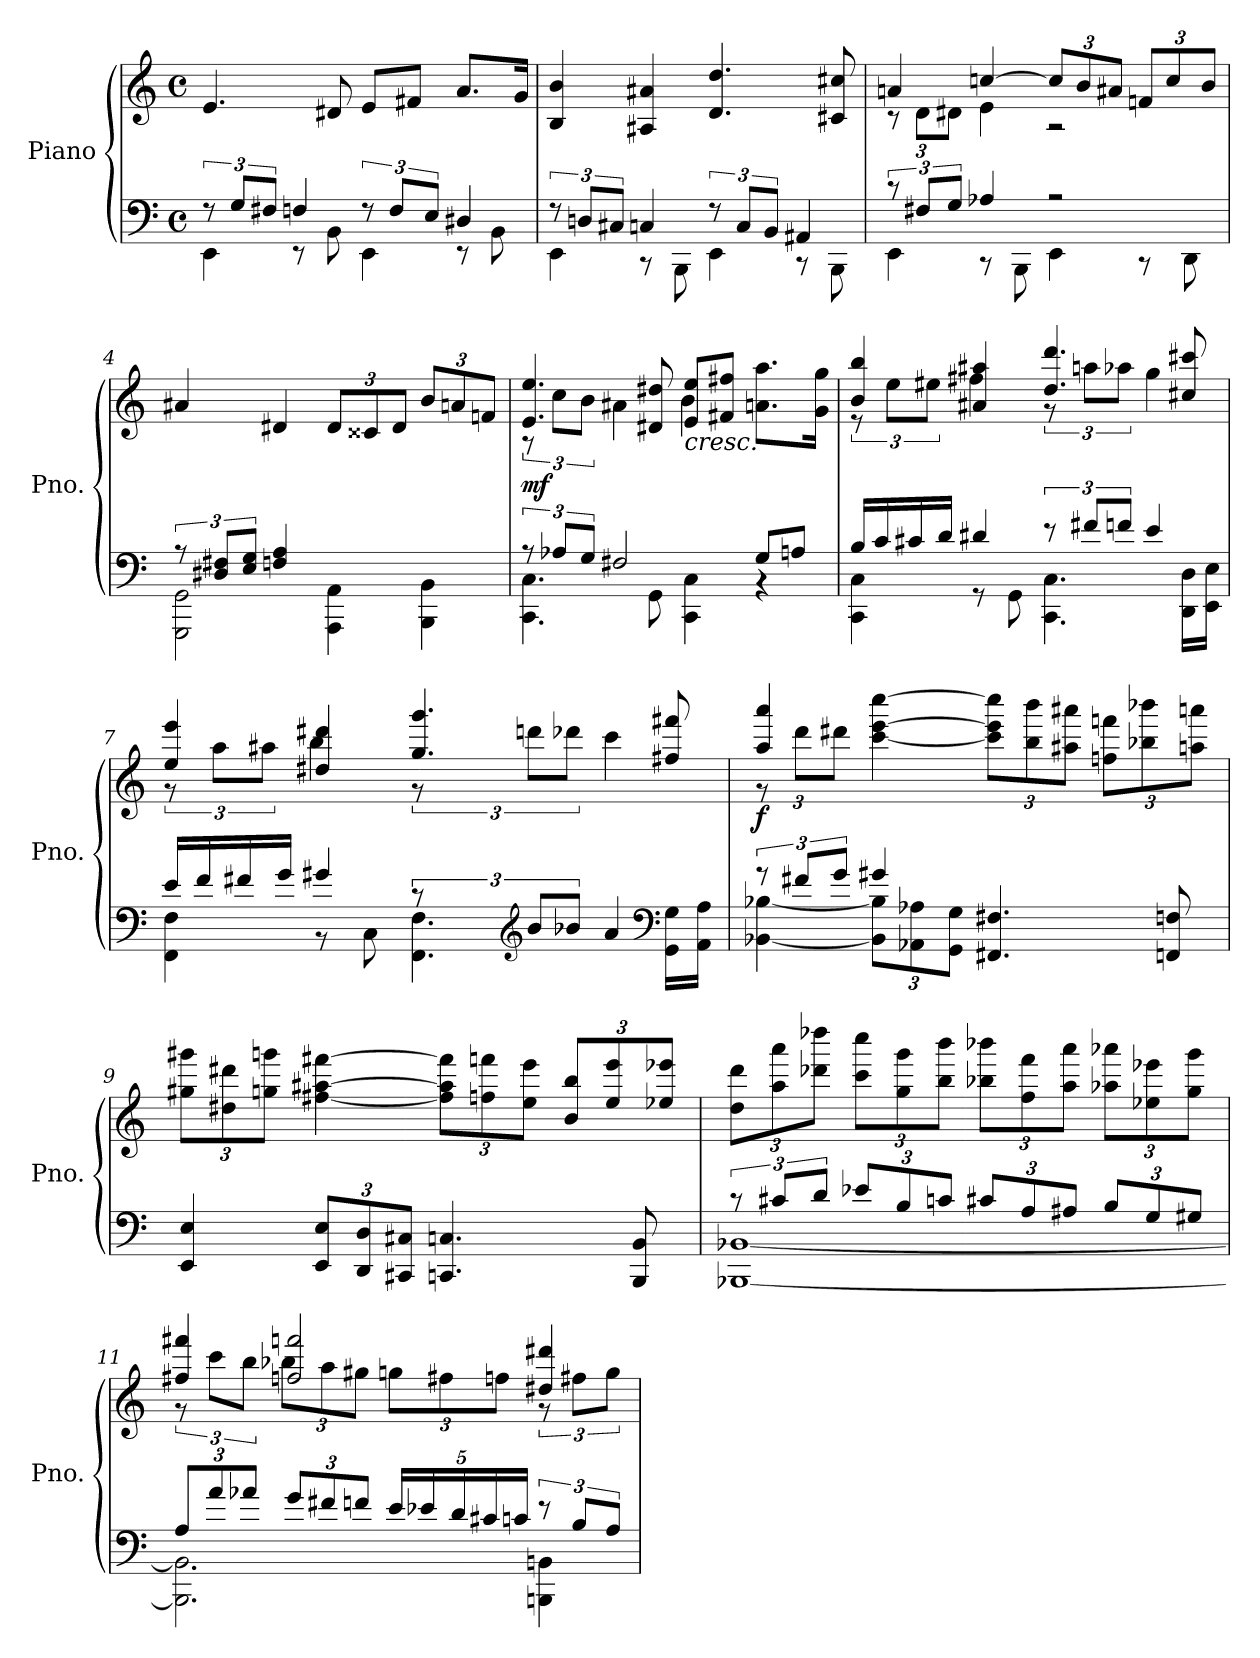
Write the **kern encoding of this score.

**kern	**kern	**dynam
*part1	*part1	*part1
*staff2	*staff1	*staff1/2
*I"Piano	*	*
*I'Pno.	*	*
*clefF4	*clefG2	*
*k[]	*k[]	*
*M4/4	*M4/4	*
*met(c)	*met(c)	*
*MM72	*MM72	*
=1	=1	=1
*^	*	*
12r	4EE\	4.e/	.
12G/L	.	.	.
12F#X/J	.	.	.
4Fn/	8r	.	.
.	8BB\	8d#X/	.
12r	4EE\	8e/L	.
12F/L	.	.	.
.	.	8f#X/J	.
12E/J	.	.	.
4D#X/	8r	8.a/L	.
.	8BB\	.	.
.	.	16g/Jk	.
=2	=2	=2	=2
12r	4EE\	4B/ 4b/	.
12Dn/L	.	.	.
12C#X/J	.	.	.
4Cn/	8r	4A#X/ 4a#X/	.
.	8BBB\	.	.
12r	4EE\	4.d/ 4.dd/	.
12C/L	.	.	.
12BB/J	.	.	.
4AA#X/	8r	.	.
.	8BBB\	8c#X/ 8cc#X/	.
=3	=3	=3	=3
*	*	*^	*
12r	4EE\	4an/	12r	.
12F#X/L	.	.	12d\L	.
12G/J	.	.	12d#X\J	.
4A-X/	8r	[4ccn/	4e\	.
.	8BBB\	.	.	.
*	*	*Xbrackettup	*	*
2r	4EE\	12cc/L]	2r	.
.	.	12b/	.	.
.	.	12a#X/J	.	.
.	8r	12fn/L	.	.
.	.	12cc/	.	.
.	8DD\	.	.	.
.	.	12b/J	.	.
*	*	*v	*v	*
!!LO:LB:g=z
=4	=4	=4	=4
12r	2GGG\ 2GG\	4a#X/	.
12D#X/ 12F#X/L	.	.	.
12E/ 12G/J	.	.	.
4Fn/ 4A/	.	4d#X/	.
2ryy	4AAA\ 4AA\	12d#/L	.
.	.	12c##X/	.
.	.	12d#/J	.
.	4BBB\ 4BB\	12b/L	.
.	.	12an/	.
.	.	12fn/J	.
=5	=5	=5	=5
*	*	*^	*
*	*	*	*brackettup	*
!	!	!	!	!LO:DY:b
12r	4.CC\ 4.C\	4.e/ 4.ee/	12r	mf
12A-X/L	.	.	12cc\L	.
12G/J	.	.	12b\J	.
2F#X/	.	.	4a#X\	.
.	8GG\	8d#X/ 8dd#X/	.	.
!	!	!LO:TX:b:i:t=cresc.	!	!
.	4CC\ 4C\	8e/ 8ee/L	4b\	.
.	.	8f#X/ 8ff#X/J	.	.
8G/L	4r	8.an\ 8.aa\L	4ryy	.
8An/J	.	.	.	.
.	.	16g\ 16gg\Jk	.	.
=6	=6	=6	=6	=6
16B/LL	4CC\ 4C\	4b/ 4bb/	12r	.
16c/	.	.	.	.
.	.	.	12ee\L	.
16c#X/	.	.	.	.
.	.	.	12ee#X\J	.
16d/JJ	.	.	.	.
4d#X/	8r	4a#X/ 4aa#X/	4ff#X\	.
.	8GG\	.	.	.
12r	4.CC\ 4.C\	4.dd/ 4.ddd/	12r	.
12f#X/L	.	.	12aan\L	.
12fn/J	.	.	12aa-X\J	.
4e/	.	.	4gg\	.
.	16DD\ 16D\LL	8cc#X/ 8ccc#X/	.	.
.	16EE\ 16E\JJ	.	.	.
!!LO:LB:g=z	!!
=7	=7	=7	=7	=7
16e/LL	4FF\ 4F\	4ee/ 4eee/	12r	.
16f/	.	.	.	.
.	.	.	12aa\L	.
16f#X/	.	.	.	.
.	.	.	12aa#X\J	.
16g/JJ	.	.	.	.
4g#X/	8r	4dd#X/ 4ddd#X/	4bb\	.
.	8C\	.	.	.
12r	4.FF\ 4.F\	4.gg/ 4.ggg/	12r	.
*clefG2	*	*	*	*
12b/L	.	.	12dddn\L	.
12b-X/J	.	.	12ddd-X\J	.
4a/	.	.	4ccc\	.
*clefF4	*	*	*	*
.	16GG\ 16G\LL	8ff#X/ 8fff#X/	.	.
.	16AA\ 16A\JJ	.	.	.
=8	=8	=8	=8	=8
!	!	!	!	!LO:DY:b
12r	[4BB-X\ [4B-X\	4aa/ 4aaa/	12r	f
12f#X/L	.	.	12ddd\L	.
12g/J	.	.	12ddd#X\J	.
*	*Xbrackettup	*	*	*
4g#X/	12BB-\] 12B-\]L	[4ccc\ [4eee\ [4cccc\	2.ryy	.
.	12AA-X\ 12A-X\	.	.	.
.	12GG\ 12G\J	.	.	.
*	*	*Xbrackettup	*	*
4.FF#X/ 4.F#X/	2ryy	12ccc\] 12eee\] 12cccc\]L	.	.
.	.	12bb\ 12bbb\	.	.
.	.	12aa#X\ 12aaa#X\J	.	.
.	.	12ffn\ 12fffn\L	.	.
.	.	12bb-X\ 12bbb-X\	.	.
8FFn/ 8Fn/	.	.	.	.
.	.	12aan\ 12aaan\J	.	.
*v	*v	*	*	*
*	*v	*v	*
=9	=9	=9
4EE/ 4E/	12gg#X\ 12ggg#X\L	.
.	12dd#X\ 12ddd#X\	.
.	12ggn\ 12gggn\J	.
12EE/ 12E/L	[4ff#X\ [4aa#X\ [4fff#X\	.
12DD/ 12D/	.	.
12CC#X/ 12C#X/J	.	.
4.CCn/ 4.Cn/	12ff#\] 12aa#\] 12fff#\]L	.
.	12ffn\ 12fffn\	.
.	12ee\ 12eee\J	.
.	12b/ 12bb/L	.
.	12ee/ 12eee/	.
8BBB/ 8BB/	.	.
.	12ee-X/ 12eee-X/J	.
!!LO:LB:g=z
=10	=10	=10
*brackettup	*	*
*^	*	*
12r	[1BBB-X [1BB-X	12dd\ 12ddd\L	.
12c#X/L	.	12aa\ 12aaa\	.
12d/J	.	12ddd-X\ 12dddd-X\J	.
*Xbrackettup	*	*	*
12e-X/L	.	12ccc\ 12cccc\L	.
12B/	.	12gg\ 12ggg\	.
12cn/J	.	12bb\ 12bbb\J	.
12c#X/L	.	12bb-X\ 12bbb-X\L	.
12A/	.	12ff\ 12fff\	.
12A#X/J	.	12aa\ 12aaa\J	.
12B/L	.	12aa-X\ 12aaa-X\L	.
12G/	.	12ee-X\ 12eee-X\	.
12G#X/J	.	12gg\ 12ggg\J	.
=11	=11	=11	=11
*	*	*^	*
*	*	*	*brackettup	*
12A/L	2.BBB-\] 2.BB-\]	4ff#X/ 4fff#X/	12r	.
12a/	.	.	12ccc\L	.
12a-X/J	.	.	12bb\J	.
*	*	*	*Xbrackettup	*
12g/L	.	2ffn/ 2fffn/	12bb-X\L	.
12f#X/	.	.	12aa\	.
12fn/J	.	.	12gg#X\J	.
20e/LL	.	.	12ggn\L	.
20e-X/	.	.	.	.
.	.	.	12ff#X\	.
20d/	.	.	.	.
20c#X/	.	.	.	.
.	.	.	12ffn\J	.
20cn/JJ	.	.	.	.
*brackettup	*	*	*brackettup	*
12r	4BBBn\ 4BBn\	4dd#X/ 4ddd#X/	12r	.
12B/L	.	.	12ff#X\L	.
12A/J	.	.	12gg\J	.
*v	*v	*	*	*
*	*v	*v	*
=	=	=
*-	*-	*-
